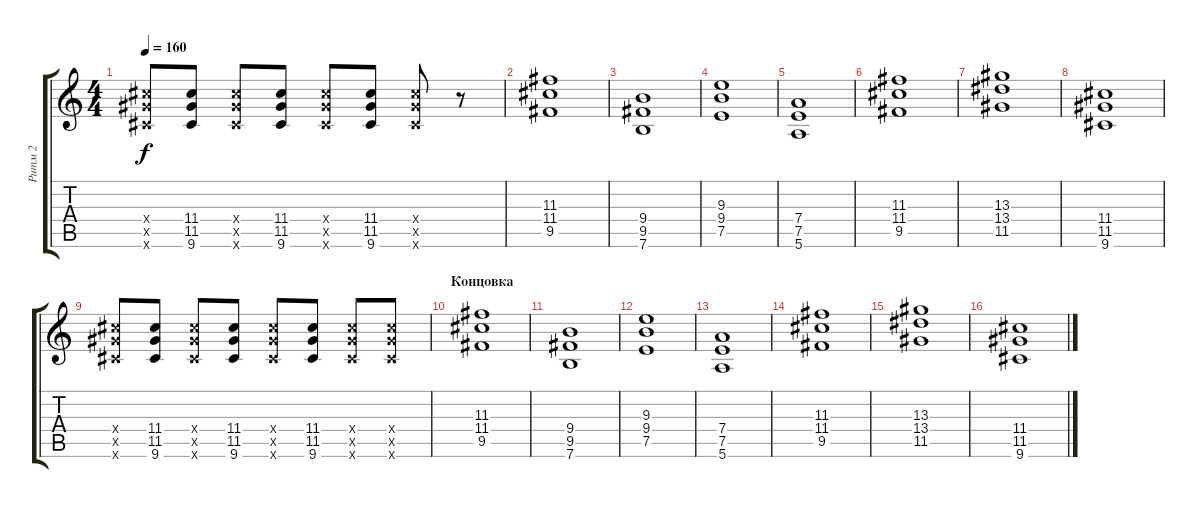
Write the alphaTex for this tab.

\track ("Ритм 2" "Ритм 2") {instrument distortionguitar}
\staff {score tabs}
\tuning (E4 B3 G3 D3 A2 E2) {hide}
\ts (4 4)
\tempo 160
\clef g2
\ks c
(11.4{x} 11.5{x} 9.6{x}).8{dy f} (11.4 11.5 9.6).8 (11.4{x} 11.5{x} 9.6{x}).8 (11.4 11.5 9.6).8 (11.4{x} 11.5{x} 9.6{x}).8 (11.4 11.5 9.6).8 (11.4{x} 11.5{x} 9.6{x}).8 r.8 |
(11.3 11.4 9.5).1 |
(9.4 9.5 7.6).1 |
(9.3 9.4 7.5).1 |
(7.4 7.5 5.6).1 |
(11.3 11.4 9.5).1 |
(13.3 13.4 11.5).1 |
(11.4 11.5 9.6).1 |
(11.4{x} 11.5{x} 9.6{x}).8 (11.4 11.5 9.6).8 (11.4{x} 11.5{x} 9.6{x}).8 (11.4 11.5 9.6).8 (11.4{x} 11.5{x} 9.6{x}).8 (11.4 11.5 9.6).8 (11.4{x} 11.5{x} 9.6{x}).8 (11.4{x} 11.5{x} 9.6{x}).8 |
\section ("" "Концовка")
(11.3 11.4 9.5).1 |
(9.4 9.5 7.6).1 |
(9.3 9.4 7.5).1 |
(7.4 7.5 5.6).1 |
(11.3 11.4 9.5).1 |
(13.3 13.4 11.5).1 |
(11.4 11.5 9.6).1
